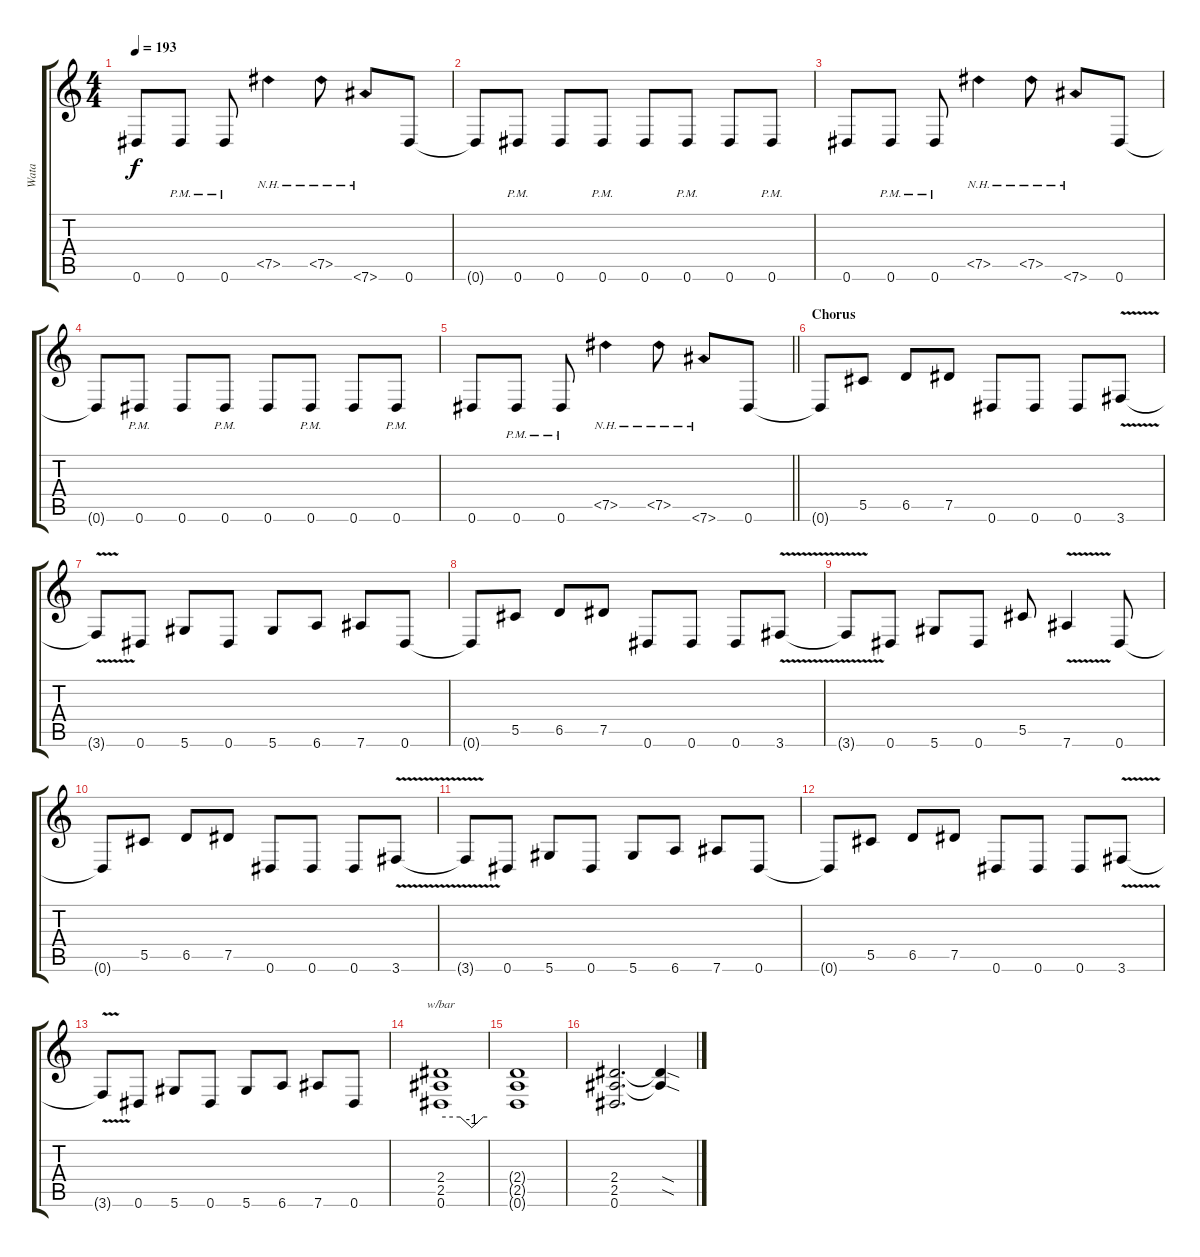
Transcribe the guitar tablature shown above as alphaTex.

\track ("Wata" "Wata") {instrument distortionguitar}
\staff {score tabs}
\tuning (Eb4 Bb3 Gb3 Db3 Ab2 Eb2) {hide}
\ts (4 4)
\tempo 193
\clef g2
\ks c
0.6.8{dy f} 0.6{pm}.8 0.6{pm}.8 7.5{nh}.4 7.5{nh}.8 7.6{nh}.8 0.6.8 |
0.6{t}.8 0.6{pm}.8 0.6.8 0.6{pm}.8 0.6.8 0.6{pm}.8 0.6.8 0.6{pm}.8 |
0.6.8 0.6{pm}.8 0.6{pm}.8 7.5{nh}.4 7.5{nh}.8 7.6{nh}.8 0.6.8 |
0.6{t}.8 0.6{pm}.8 0.6.8 0.6{pm}.8 0.6.8 0.6{pm}.8 0.6.8 0.6{pm}.8 |
\barLineRight lightlight
0.6.8 0.6{pm}.8 0.6{pm}.8 7.5{nh}.4 7.5{nh}.8 7.6{nh}.8 0.6.8 |
\section ("" "Chorus")
0.6{t}.8 5.5.8 6.5.8 7.5.8 0.6.8 0.6.8 0.6.8 3.6{v}.8 |
3.6{t}.8 0.6.8 5.6.8 0.6.8 5.6.8 6.6.8 7.6.8 0.6.8 |
0.6{t}.8 5.5.8 6.5.8 7.5.8 0.6.8 0.6.8 0.6.8 3.6{v}.8 |
3.6{t}.8 0.6.8 5.6.8 0.6.8 5.5.8 7.6{v}.4 0.6.8 |
0.6{t}.8 5.5.8 6.5.8 7.5.8 0.6.8 0.6.8 0.6.8 3.6{v}.8 |
3.6{t}.8 0.6.8 5.6.8 0.6.8 5.6.8 6.6.8 7.6.8 0.6.8 |
0.6{t}.8 5.5.8 6.5.8 7.5.8 0.6.8 0.6.8 0.6.8 3.6{v}.8 |
3.6{t}.8 0.6.8 5.6.8 0.6.8 5.6.8 6.6.8 7.6.8 0.6.8 |
(2.4 2.5 0.6).1{tbe (custom default 0 0 25 0 40 -4 55 0 60 0)} |
(2.4{t} 2.5{t} 0.6{t}).1 |
(2.4 2.5 0.6).2{d} (2.4{sod t} 2.5{sod t}).4
